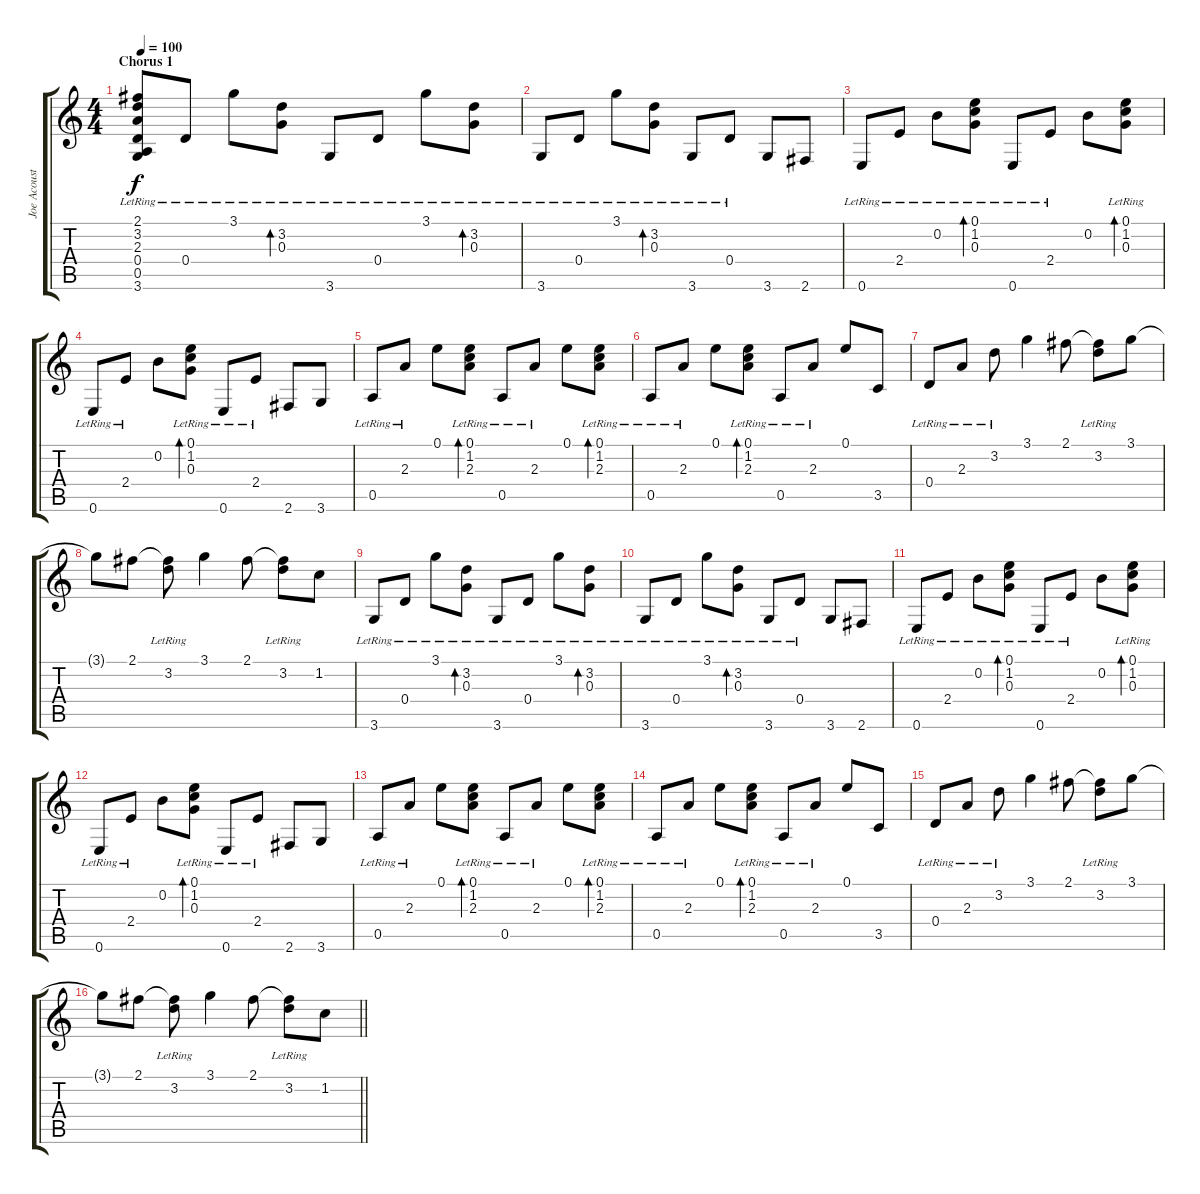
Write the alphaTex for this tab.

\track ("Joe Acoustic" "Joe Acoust") {instrument acousticguitarsteel}
\staff {score tabs}
\tuning (E4 B3 G3 D3 A2 E2) {hide}
\ts (4 4)
\section ("" "Chorus 1")
\tempo 100
\clef g2
\ks c
(2.1{t} 3.2{t} 2.3{t} 0.4{t} 0.5{t} 3.6{lr}).8{dy f} 0.4{lr}.8 3.1{lr}.8 (3.2{lr} 0.3{lr}).8{bd 120} 3.6{lr}.8 0.4{lr}.8 3.1{lr}.8 (3.2{lr} 0.3{lr}).8{bd 120} |
3.6{lr}.8 0.4{lr}.8 3.1{lr}.8 (3.2{lr} 0.3{lr}).8{bd 120} 3.6{lr}.8 0.4{lr}.8 3.6.8 2.6.8 |
0.6{lr}.8 2.4{lr}.8 0.2{lr}.8 (0.1{lr} 1.2{lr} 0.3{lr}).8{bd 120} 0.6{lr}.8 2.4{lr}.8 0.2.8 (0.1{lr} 1.2{lr} 0.3{lr}).8{bd 120} |
0.6{lr}.8 2.4{lr}.8 0.2.8 (0.1{lr} 1.2{lr} 0.3{lr}).8{bd 120} 0.6{lr}.8 2.4{lr}.8 2.6.8 3.6.8 |
0.5{lr}.8 2.3{lr}.8 0.1.8 (0.1{lr} 1.2{lr} 2.3{lr}).8{bd 120} 0.5{lr}.8 2.3{lr}.8 0.1.8 (0.1{lr} 1.2{lr} 2.3{lr}).8{bd 120} |
0.5{lr}.8 2.3{lr}.8 0.1.8 (0.1{lr} 1.2{lr} 2.3{lr}).8{bd 120} 0.5{lr}.8 2.3{lr}.8 0.1.8 3.5.8 |
0.4{lr}.8 2.3{lr}.8 3.2{lr}.8 3.1.4 2.1.8 (2.1{t} 3.2{lr}).8 3.1.8 |
3.1{t}.8 2.1.8 (2.1{t} 3.2{lr}).8 3.1.4 2.1.8 (2.1{t} 3.2{lr}).8 1.2.8 |
3.6{lr}.8 0.4{lr}.8 3.1{lr}.8 (3.2{lr} 0.3{lr}).8{bd 120} 3.6{lr}.8 0.4{lr}.8 3.1{lr}.8 (3.2{lr} 0.3{lr}).8{bd 120} |
3.6{lr}.8 0.4{lr}.8 3.1{lr}.8 (3.2{lr} 0.3{lr}).8{bd 120} 3.6{lr}.8 0.4{lr}.8 3.6.8 2.6.8 |
0.6{lr}.8 2.4{lr}.8 0.2{lr}.8 (0.1{lr} 1.2{lr} 0.3{lr}).8{bd 120} 0.6{lr}.8 2.4{lr}.8 0.2.8 (0.1{lr} 1.2{lr} 0.3{lr}).8{bd 120} |
0.6{lr}.8 2.4{lr}.8 0.2.8 (0.1{lr} 1.2{lr} 0.3{lr}).8{bd 120} 0.6{lr}.8 2.4{lr}.8 2.6.8 3.6.8 |
0.5{lr}.8 2.3{lr}.8 0.1.8 (0.1{lr} 1.2{lr} 2.3{lr}).8{bd 120} 0.5{lr}.8 2.3{lr}.8 0.1.8 (0.1{lr} 1.2{lr} 2.3{lr}).8{bd 120} |
0.5{lr}.8 2.3{lr}.8 0.1.8 (0.1{lr} 1.2{lr} 2.3{lr}).8{bd 120} 0.5{lr}.8 2.3{lr}.8 0.1.8 3.5.8 |
0.4{lr}.8 2.3{lr}.8 3.2{lr}.8 3.1.4 2.1.8 (2.1{t} 3.2{lr}).8 3.1.8 |
\barLineRight lightlight
3.1{t}.8 2.1.8 (2.1{t} 3.2{lr}).8 3.1.4 2.1.8 (2.1{t} 3.2{lr}).8 1.2.8
